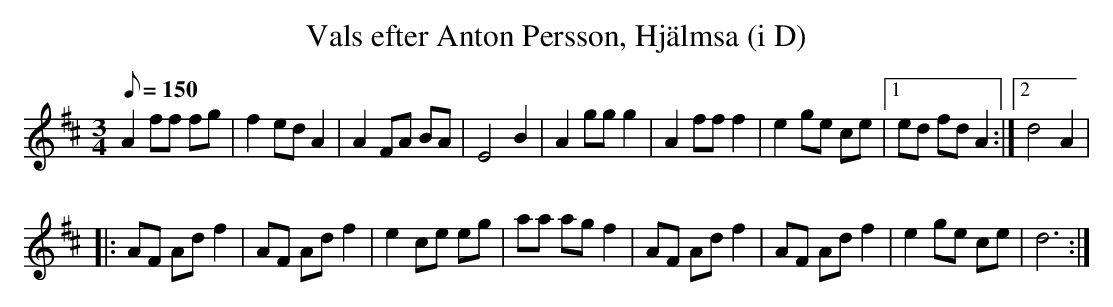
X:1
T:Vals efter Anton Persson, Hjälmsa (i D)
M:3/4
L:1/8
Q:150
K:D
O:Blekinge
A2 ff fg | f2 ed A2 | A2 FA BA | E4 B2 | A2 gg g2 | A2 ff f2 | e2 ge ce |1 ed fd A2 :|2 d4 A2 |
|: AF Ad f2 | AF Ad f2 | e2 ce eg | aa ag f2 | AF Ad f2 | AF Ad f2 | e2ge ce | d6 :|
